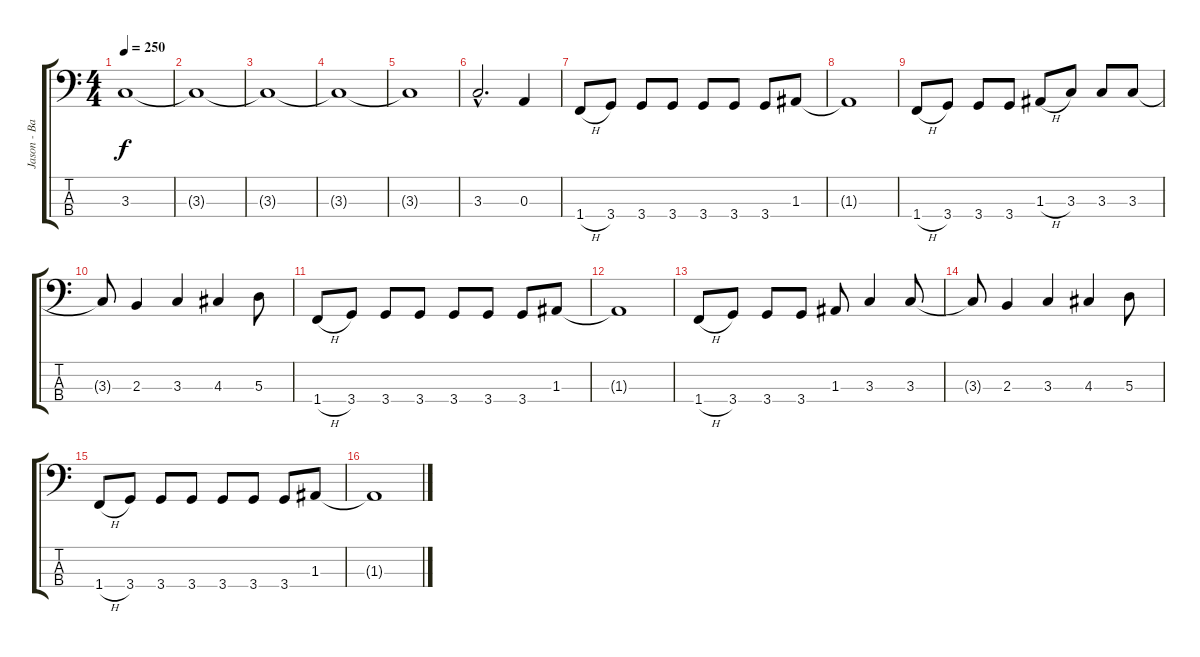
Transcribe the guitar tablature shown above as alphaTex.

\track ("Jason - Bass" "Jason - Ba") {instrument electricbasspick}
\staff {score tabs}
\tuning (G2 D2 A1 E1) {hide}
\ts (4 4)
\tempo 250
\clef f4
\ks c
3.3.1{dy f instrument electricbasspick} |
3.3{t}.1 |
3.3{t}.1 |
3.3{t}.1 |
3.3{t}.1 |
3.3{hac}.2{d} 0.3.4 |
1.4{h}.8 3.4.8 3.4.8 3.4.8 3.4.8 3.4.8 3.4.8 1.3.8 |
1.3{t}.1 |
1.4{h}.8 3.4.8 3.4.8 3.4.8 1.3{h}.8 3.3.8 3.3.8 3.3.8 |
3.3{t}.8 2.3.4 3.3.4 4.3.4 5.3.8 |
1.4{h}.8 3.4.8 3.4.8 3.4.8 3.4.8 3.4.8 3.4.8 1.3.8 |
1.3{t}.1 |
1.4{h}.8 3.4.8 3.4.8 3.4.8 1.3.8 3.3.4 3.3.8 |
3.3{t}.8 2.3.4 3.3.4 4.3.4 5.3.8 |
1.4{h}.8 3.4.8 3.4.8 3.4.8 3.4.8 3.4.8 3.4.8 1.3.8 |
1.3{t}.1
